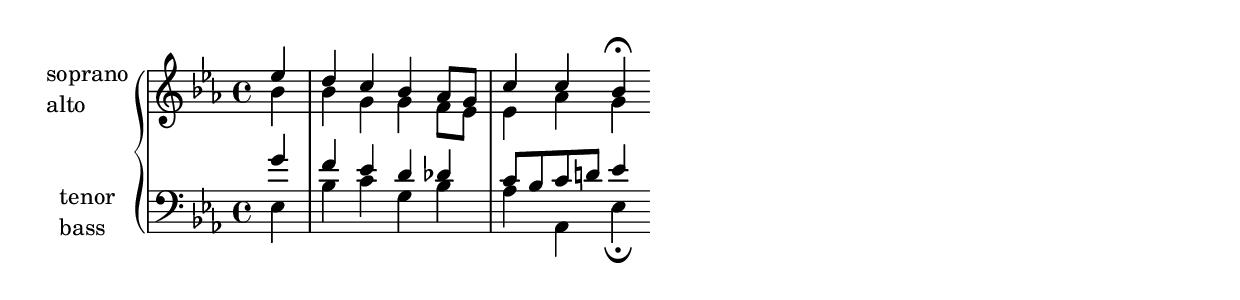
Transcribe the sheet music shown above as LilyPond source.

\version "2.12.0"

\new PianoStaff <<
  \new Staff {
    \set Staff.instrumentName = \markup {\column {"soprano" \line {"alto"}}}
    \key ees \major
    \partial 4
    \relative c'' {
      << 
        {
          ees
          d c bes aes8 g
          c4 c bes\fermata 
        } 
        \\
        {
          bes
          bes g g f8 ees
          ees4 aes g 
        }
      >>
    }
  }
  \new Staff {
    \set Staff.instrumentName = \markup {\column {"tenor" \line {"bass"}}}
    \clef bass
    \key ees \major
    \partial 4
    \relative c'' {
      <<
        {
          g
          f ees d des
          c8 bes c d! ees4 
        } 
        \\
        {  
          ees,
          bes' c g bes
          aes aes, ees'\fermata 
        }
      >>
    }
  }
>>